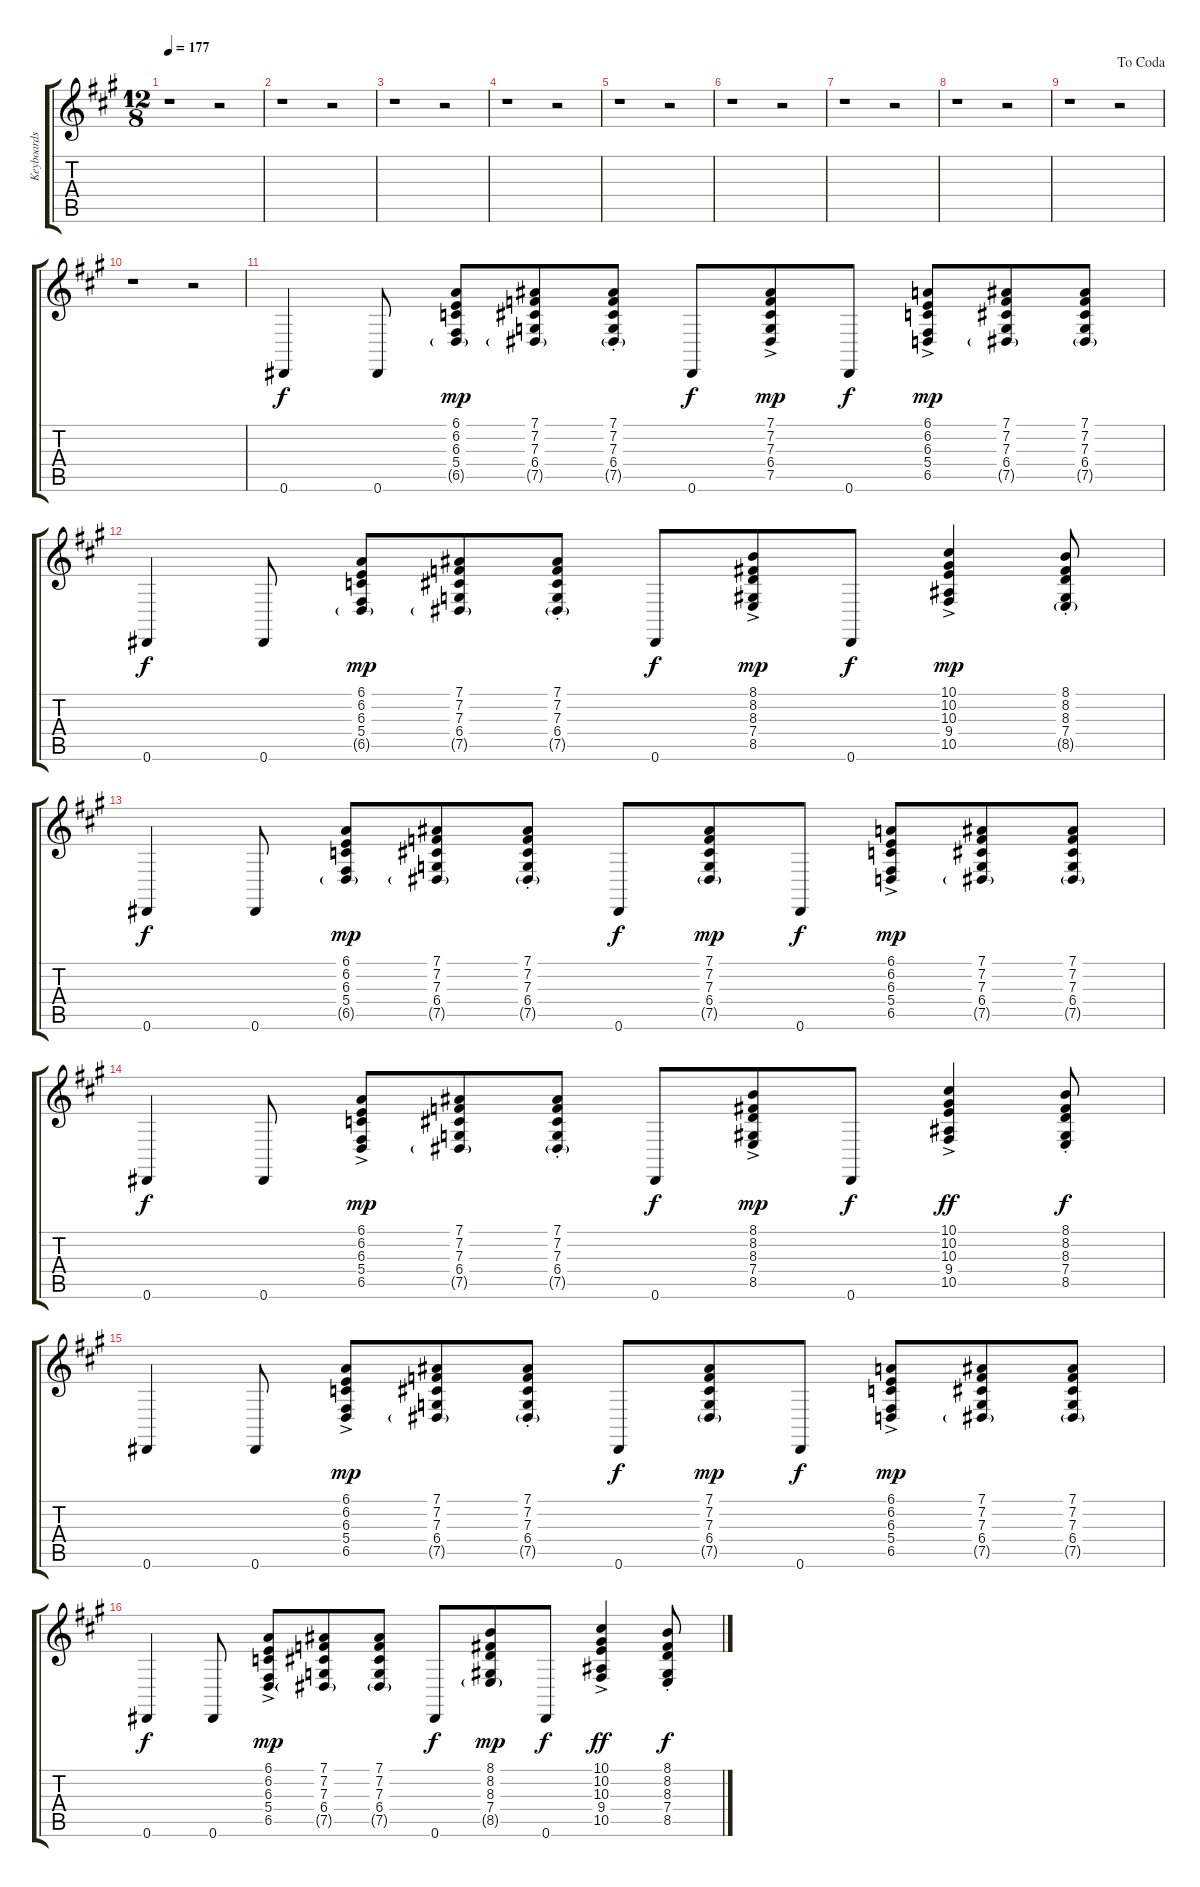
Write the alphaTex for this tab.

\track ("Keyboards" "Keyboards") {instrument acousticgrandpiano}
\staff {score tabs}
\tuning (Eb4 Bb3 Gb3 Db3 Ab2 Eb2) {hide}
\ts (12 8)
\tempo 177
\clef g2
\ks a
r.1{dy f} r.2 |
r.1 r.2 |
r.1 r.2 |
r.1 r.2 |
r.1 r.2 |
r.1 r.2 |
r.1 r.2 |
r.1 r.2 |
\jump dacoda
r.1 r.2 |
r.1 r.2 |
0.6.4 0.6.8 (6.1 6.2 6.3 5.4 6.5{g}).8{dy mp} (7.1 7.2 7.3 6.4 7.5{g}).8 (7.1{st} 7.2{st} 7.3{st} 6.4{st} 7.5{g st}).8 0.6.8{dy f} (7.1{ac} 7.2{ac} 7.3{ac} 6.4{ac} 7.5).8{dy mp} 0.6.8{dy f} (6.1{ac} 6.2{ac} 6.3{ac} 5.4{ac} 6.5).8{dy mp} (7.1 7.2 7.3 6.4 7.5{g}).8 (7.1 7.2 7.3 6.4 7.5{g}).8 |
0.6.4{dy f} 0.6.8 (6.1 6.2 6.3 5.4 6.5{g}).8{dy mp} (7.1 7.2 7.3 6.4 7.5{g}).8 (7.1{st} 7.2{st} 7.3{st} 6.4{st} 7.5{g st}).8 0.6.8{dy f} (8.1{ac} 8.2{ac} 8.3{ac} 7.4{ac} 8.5).8{dy mp} 0.6.8{dy f} (10.1{ac} 10.2{ac} 10.3{ac} 9.4{ac} 10.5).4{dy mp} (8.1{st} 8.2{st} 8.3{st} 7.4{st} 8.5{g st}).8 |
0.6.4{dy f} 0.6.8 (6.1 6.2 6.3 5.4 6.5{g}).8{dy mp} (7.1 7.2 7.3 6.4 7.5{g}).8 (7.1{st} 7.2{st} 7.3{st} 6.4{st} 7.5{g st}).8 0.6.8{dy f} (7.1 7.2 7.3 6.4 7.5{g}).8{dy mp} 0.6.8{dy f} (6.1{ac} 6.2{ac} 6.3{ac} 5.4{ac} 6.5).8{dy mp} (7.1 7.2 7.3 6.4 7.5{g}).8 (7.1 7.2 7.3 6.4 7.5{g}).8 |
0.6.4{dy f} 0.6.8 (6.1{ac} 6.2{ac} 6.3{ac} 5.4{ac} 6.5).8{dy mp} (7.1 7.2 7.3 6.4 7.5{g}).8 (7.1{st} 7.2{st} 7.3{st} 6.4{st} 7.5{g st}).8 0.6.8{dy f} (8.1{ac} 8.2{ac} 8.3{ac} 7.4{ac} 8.5).8{dy mp} 0.6.8{dy f} (10.1{ac} 10.2{ac} 10.3{ac} 9.4{ac} 10.5{ac}).4{dy ff} (8.1{st} 8.2{st} 8.3{st} 7.4{st} 8.5{st}).8{dy f} |
0.6.4 0.6.8 (6.1{ac} 6.2{ac} 6.3{ac} 5.4{ac} 6.5).8{dy mp} (7.1 7.2 7.3 6.4 7.5{g}).8 (7.1{st} 7.2{st} 7.3{st} 6.4{st} 7.5{g st}).8 0.6.8{dy f} (7.1 7.2 7.3 6.4 7.5{g}).8{dy mp} 0.6.8{dy f} (6.1{ac} 6.2{ac} 6.3{ac} 5.4{ac} 6.5).8{dy mp} (7.1 7.2 7.3 6.4 7.5{g}).8 (7.1 7.2 7.3 6.4 7.5{g}).8 |
0.6.4{dy f} 0.6.8 (6.1{ac} 6.2{ac} 6.3{ac} 5.4{ac} 6.5).8{dy mp} (7.1 7.2 7.3 6.4 7.5{g}).8 (7.1 7.2 7.3 6.4 7.5{g}).8 0.6.8{dy f} (8.1 8.2 8.3 7.4 8.5{g}).8{dy mp} 0.6.8{dy f} (10.1{ac} 10.2{ac} 10.3{ac} 9.4{ac} 10.5{ac}).4{dy ff} (8.1{st} 8.2{st} 8.3{st} 7.4{st} 8.5{st}).8{dy f}
